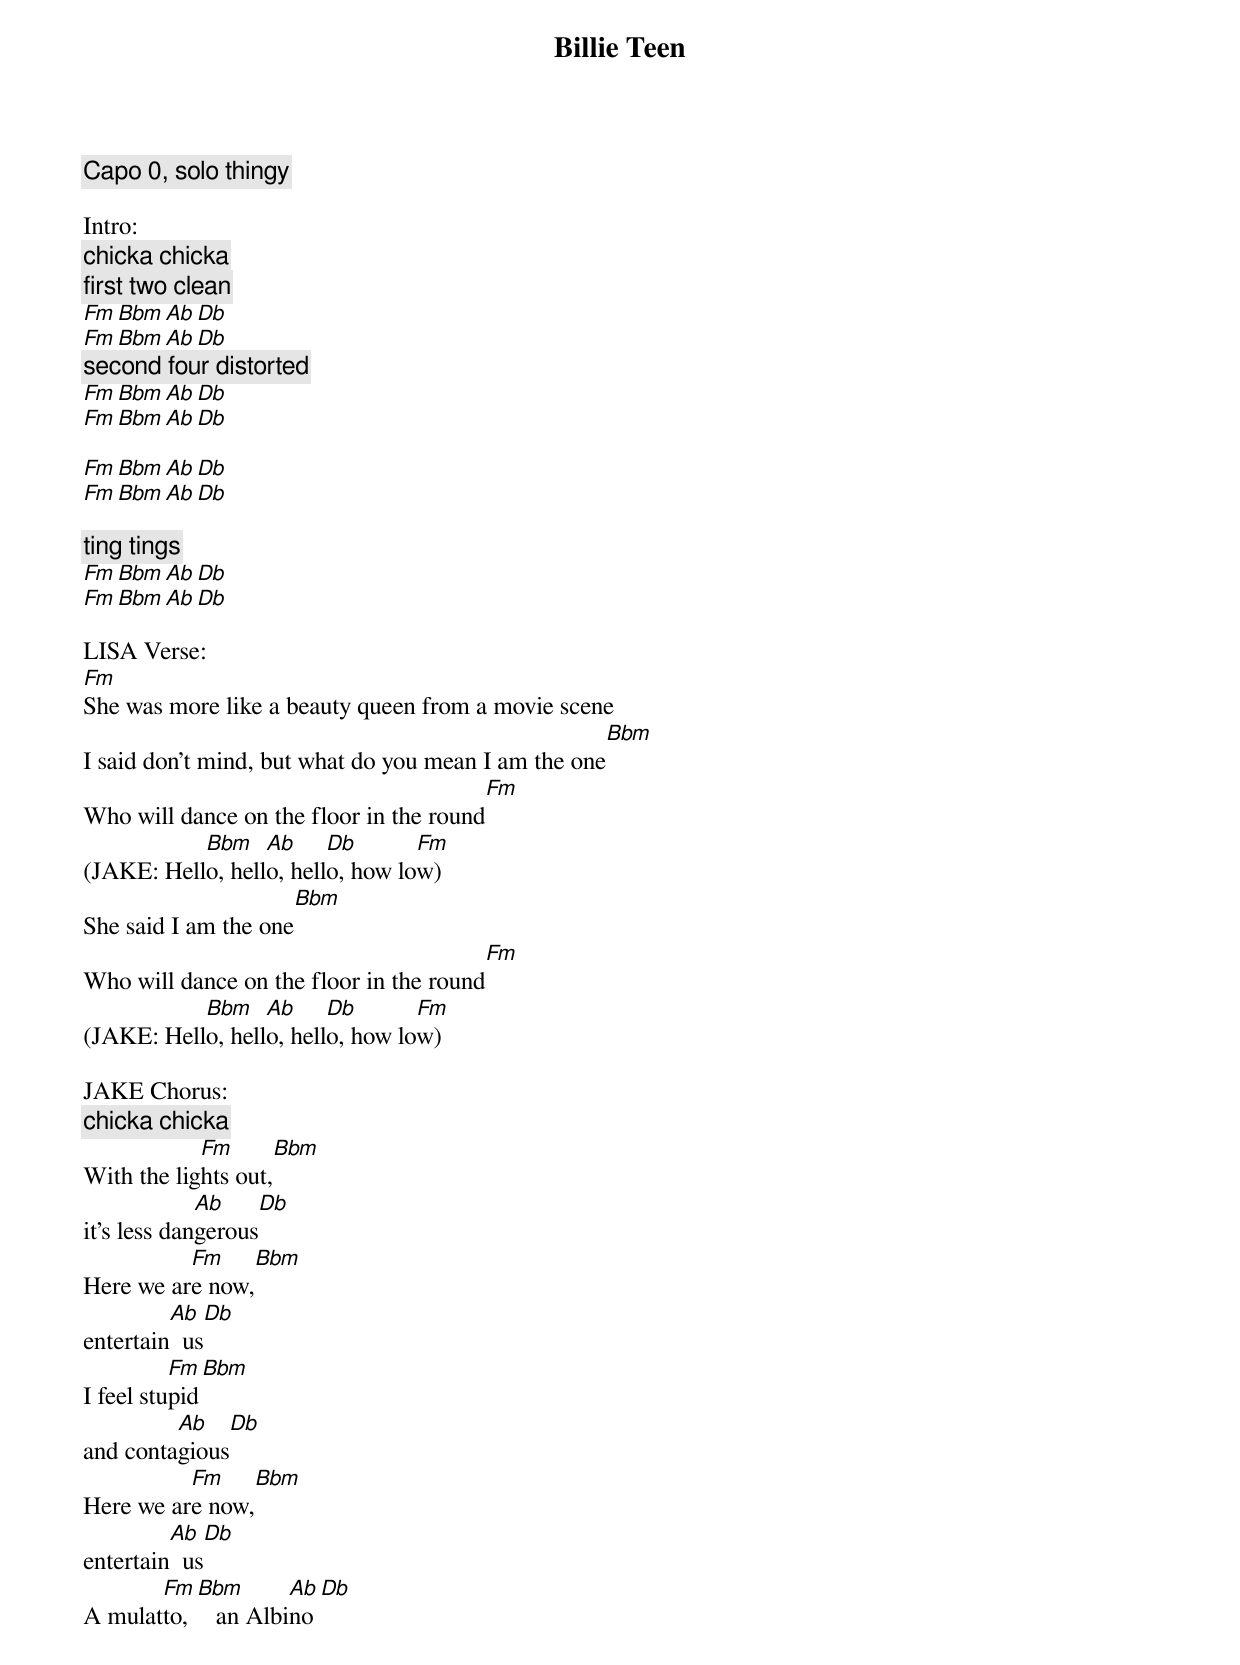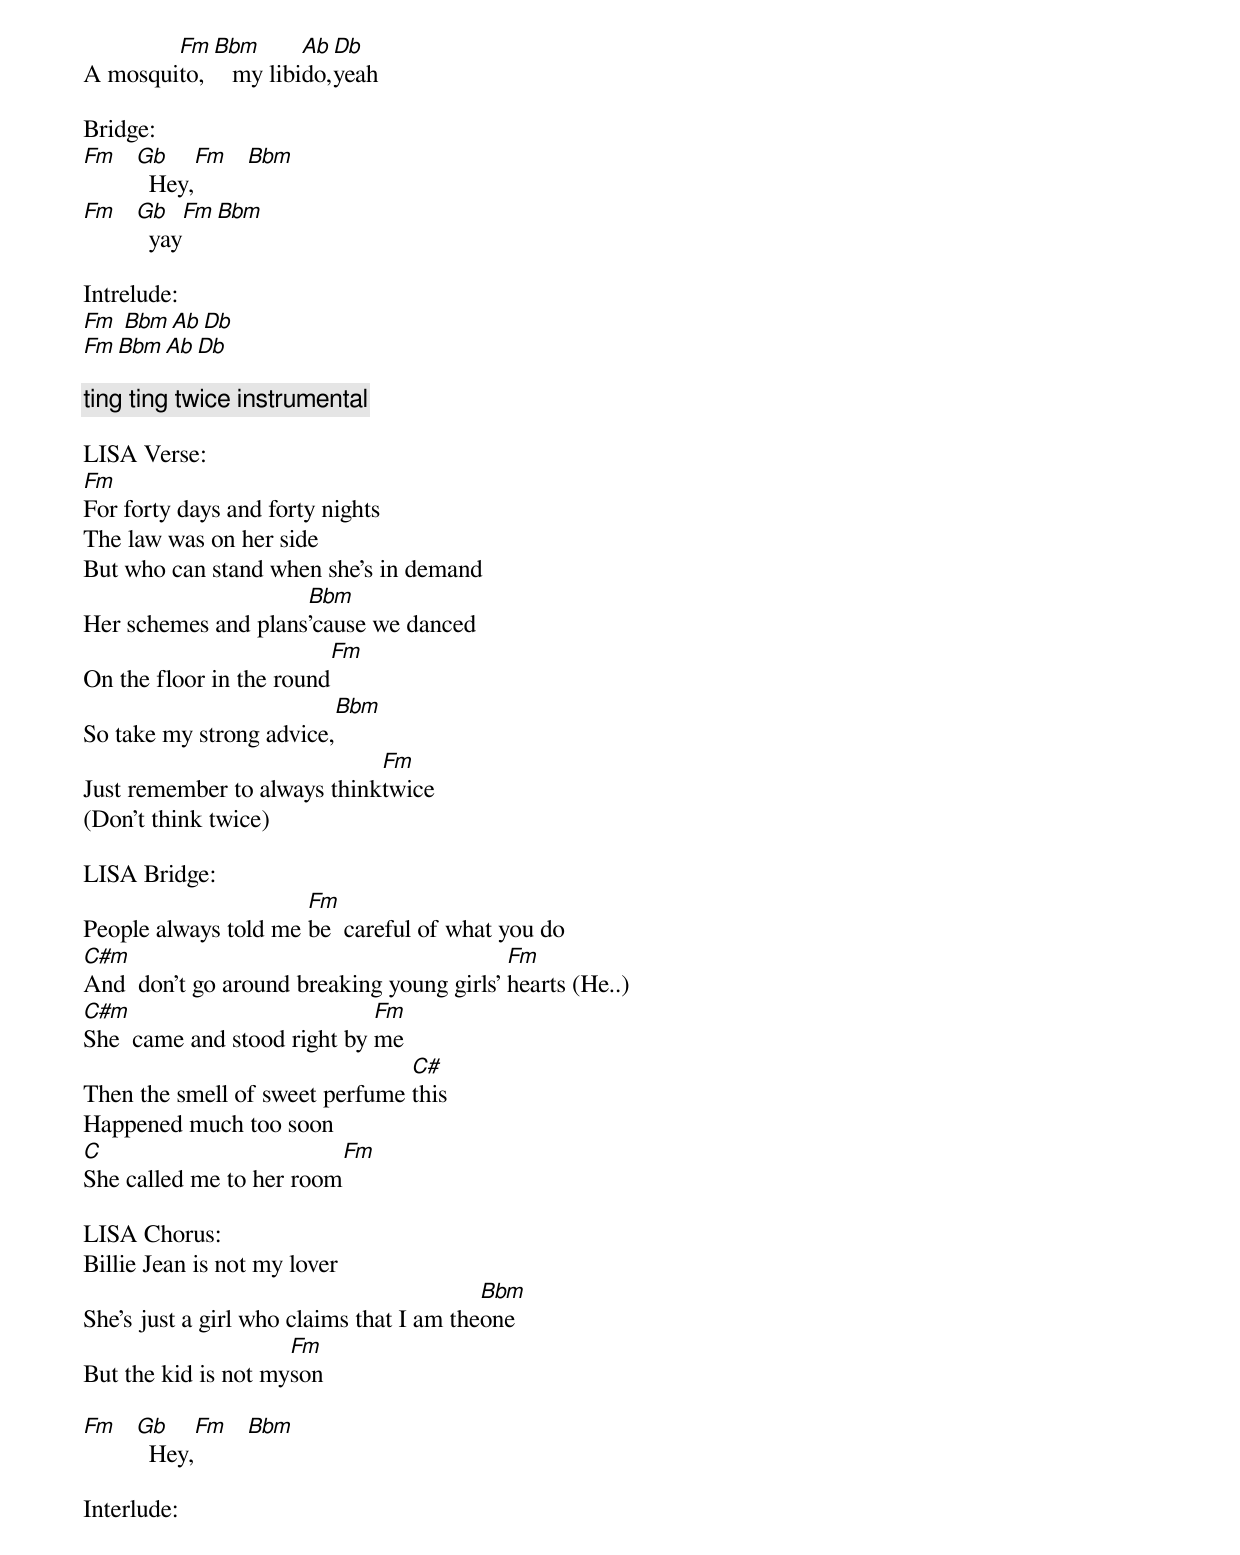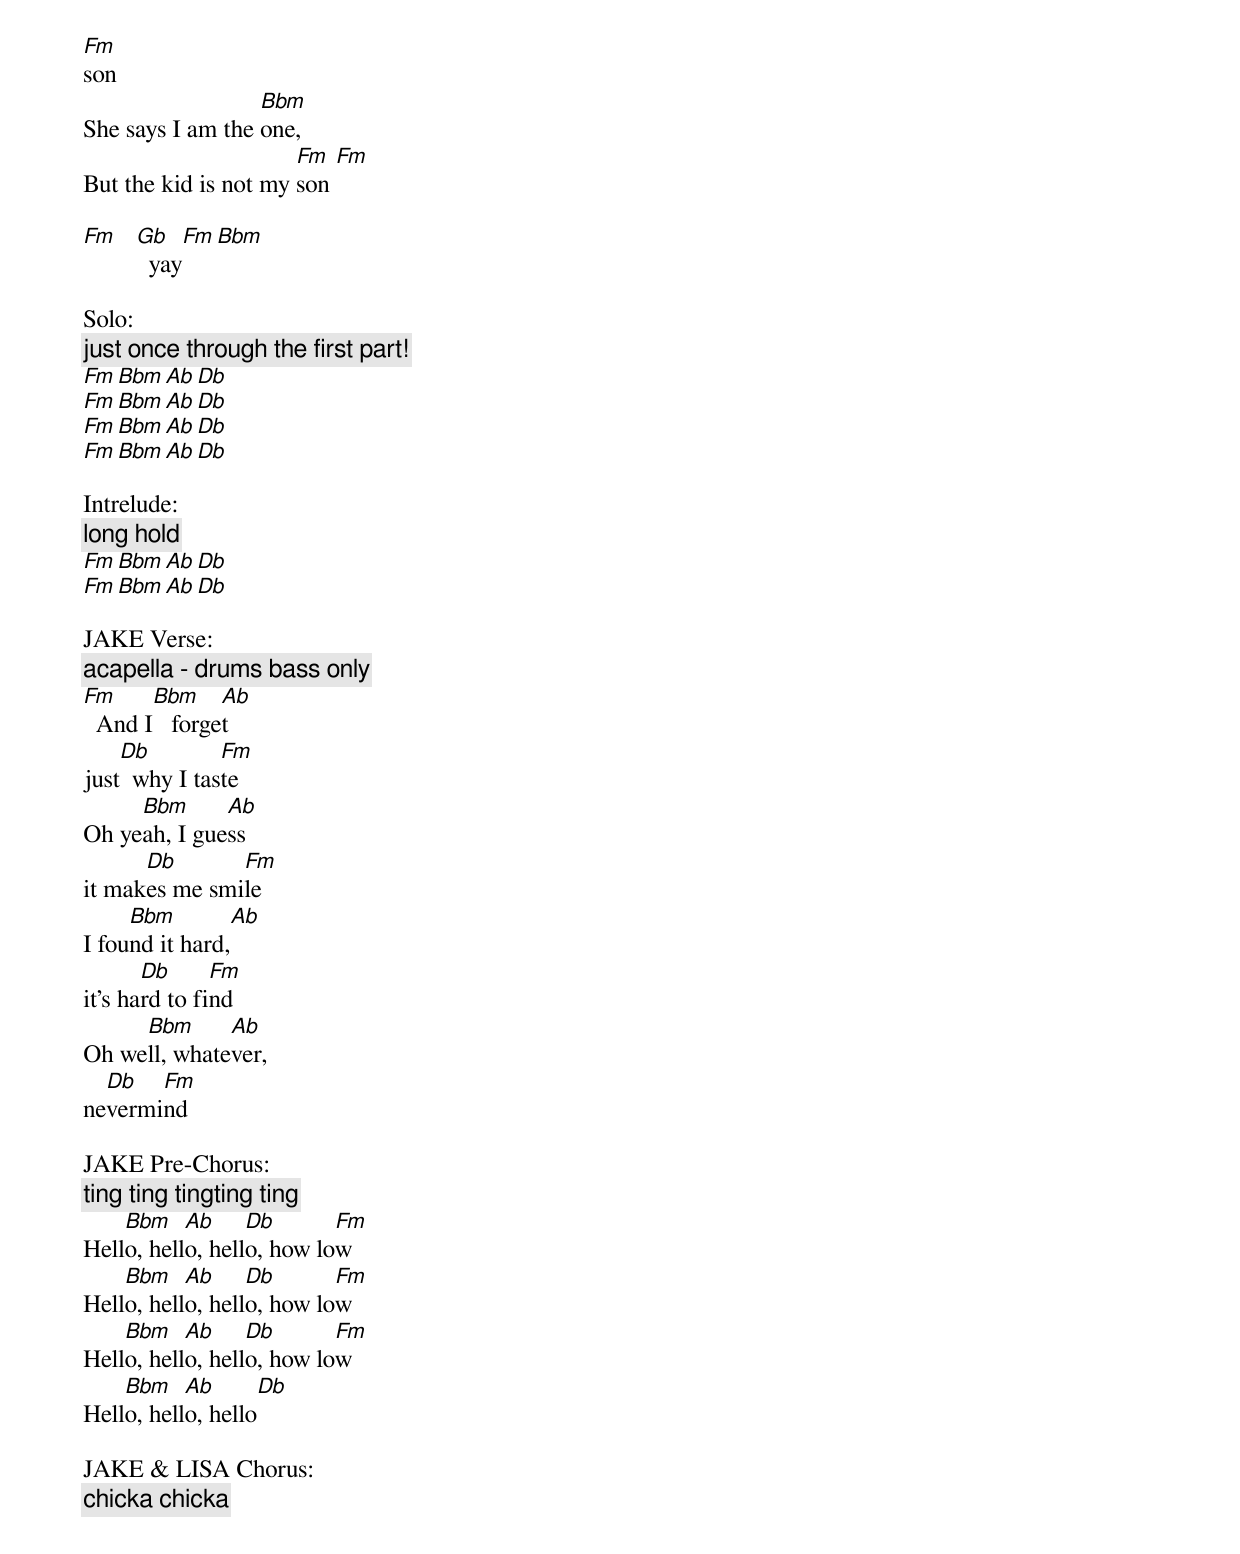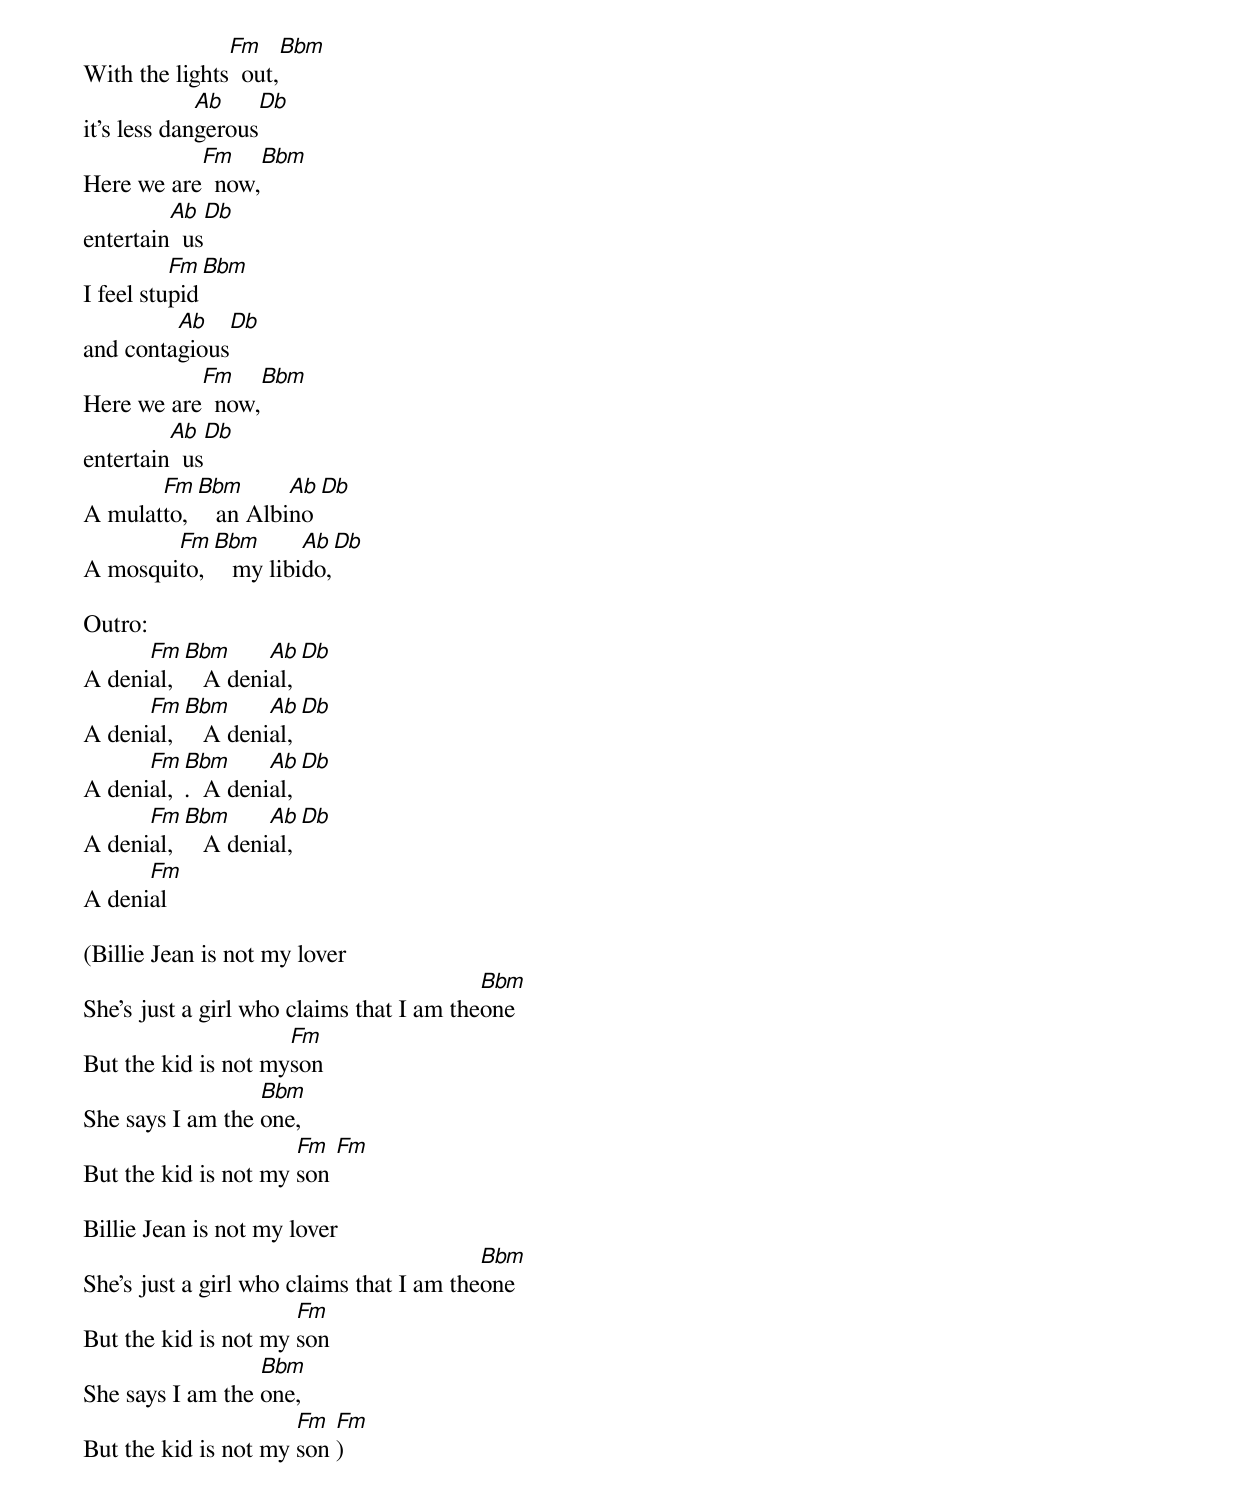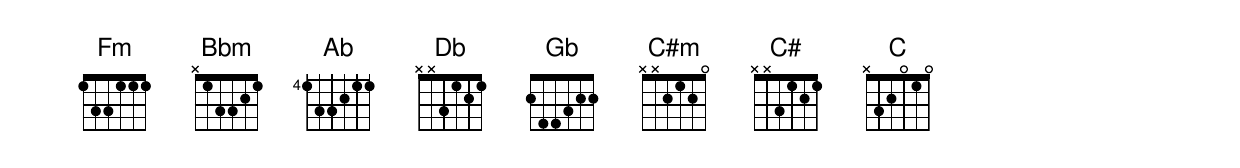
{title:Billie Teen}
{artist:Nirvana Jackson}
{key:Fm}
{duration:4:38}
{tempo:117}
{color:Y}

{comment: Capo 0, solo thingy}

Intro:
{c: chicka chicka}
{c: first two clean}
[Fm][Bbm][Ab][Db]
[Fm][Bbm][Ab][Db]
{c: second four distorted}
[Fm][Bbm][Ab][Db]
[Fm][Bbm][Ab][Db]

[Fm][Bbm][Ab][Db]
[Fm][Bbm][Ab][Db]

{c: ting tings}
[Fm][Bbm][Ab][Db]
[Fm][Bbm][Ab][Db]

LISA Verse:
[Fm]She was more like a beauty queen from a movie scene
I said don't mind, but what do you mean I am the one[Bbm]
Who will dance on the floor in the round[Fm]
(JAKE: Hell[Bbm]o, hell[Ab]o, hell[Db]o, how lo[Fm]w)
She said I am the one[Bbm]
Who will dance on the floor in the round[Fm]
(JAKE: Hell[Bbm]o, hell[Ab]o, hell[Db]o, how lo[Fm]w)

JAKE Chorus:
{c: chicka chicka}
With the lig[Fm]hts out,[Bbm]
it's less dan[Ab]gerous[Db]
Here we ar[Fm]e now,[Bbm]
entertain[Ab]  us[Db]
I feel stu[Fm]pid[Bbm]
and conta[Ab]gious[Db]
Here we ar[Fm]e now,[Bbm]
entertain[Ab]  us[Db]
A mulat[Fm]to,[Bbm]   an Albi[Ab]no[Db]
A mosqui[Fm]to,[Bbm]   my libi[Ab]do,[Db]yeah

Bridge:
[Fm]   [Gb]  Hey,[Fm]   [Bbm]
[Fm]   [Gb]  yay[Fm][Bbm]

Intrelude:
[Fm] [Bbm][Ab][Db]
[Fm][Bbm][Ab][Db]

{c: ting ting twice instrumental}

LISA Verse:
[Fm]For forty days and forty nights
The law was on her side
But who can stand when she's in demand
Her schemes and plans[Bbm]'cause we danced
On the floor in the round[Fm]
So take my strong advice,[Bbm]
Just remember to always think[Fm]twice
(Don't think twice)

LISA Bridge:
People always told me [Fm]be  careful of what you do
[C#m]And  don't go around breaking young girls' [Fm]hearts (He..)
[C#m]She  came and stood right by [Fm]me
Then the smell of sweet perfume [C#]this
Happened much too soon
[C]She called me to her room[Fm]

LISA Chorus:
Billie Jean is not my lover
She's just a girl who claims that I am the[Bbm]one
But the kid is not my[Fm]son

[Fm]   [Gb]  Hey,[Fm]   [Bbm]

Interlude:
[Fm]son
She says I am the [Bbm]one,
But the kid is not my [Fm]son [Fm]

[Fm]   [Gb]  yay[Fm][Bbm]

Solo:
{c: just once through the first part!}
[Fm][Bbm][Ab][Db]
[Fm][Bbm][Ab][Db]
[Fm][Bbm][Ab][Db]
[Fm][Bbm][Ab][Db]

Intrelude:
{c: long hold}
[Fm][Bbm][Ab][Db]
[Fm][Bbm][Ab][Db]

JAKE Verse:
{c: acapella - drums bass only}
[Fm]  And I[Bbm]   forge[Ab]t
just[Db]  why I tas[Fm]te
Oh ye[Bbm]ah, I gue[Ab]ss
it mak[Db]es me smi[Fm]le
I fou[Bbm]nd it hard,[Ab]
it's ha[Db]rd to fi[Fm]nd
Oh we[Bbm]ll, whate[Ab]ver,
ne[Db]vermi[Fm]nd

JAKE Pre-Chorus:
{c: ting ting tingting ting}
Hell[Bbm]o, hell[Ab]o, hell[Db]o, how lo[Fm]w
Hell[Bbm]o, hell[Ab]o, hell[Db]o, how lo[Fm]w
Hell[Bbm]o, hell[Ab]o, hell[Db]o, how lo[Fm]w
Hell[Bbm]o, hell[Ab]o, hello[Db]

JAKE & LISA Chorus:
{c: chicka chicka}
With the lights[Fm]  out,[Bbm]
it's less dan[Ab]gerous[Db]
Here we are[Fm]  now,[Bbm]
entertain[Ab]  us[Db]
I feel stu[Fm]pid[Bbm]
and conta[Ab]gious[Db]
Here we are[Fm]  now,[Bbm]
entertain[Ab]  us[Db]
A mulat[Fm]to,[Bbm]   an Albi[Ab]no[Db]
A mosqui[Fm]to,[Bbm]   my libi[Ab]do,[Db]

Outro:
A deni[Fm]al,[Bbm]   A deni[Ab]al,[Db]
A deni[Fm]al,[Bbm]   A deni[Ab]al,[Db]
A deni[Fm]al,[Bbm].  A deni[Ab]al,[Db]
A deni[Fm]al,[Bbm]   A deni[Ab]al,[Db]
A deni[Fm]al

(Billie Jean is not my lover
She's just a girl who claims that I am the[Bbm]one
But the kid is not my[Fm]son
She says I am the [Bbm]one,
But the kid is not my [Fm]son [Fm]

Billie Jean is not my lover
She's just a girl who claims that I am the[Bbm]one
But the kid is not my [Fm]son
She says I am the [Bbm]one,
But the kid is not my [Fm]son [Fm])
